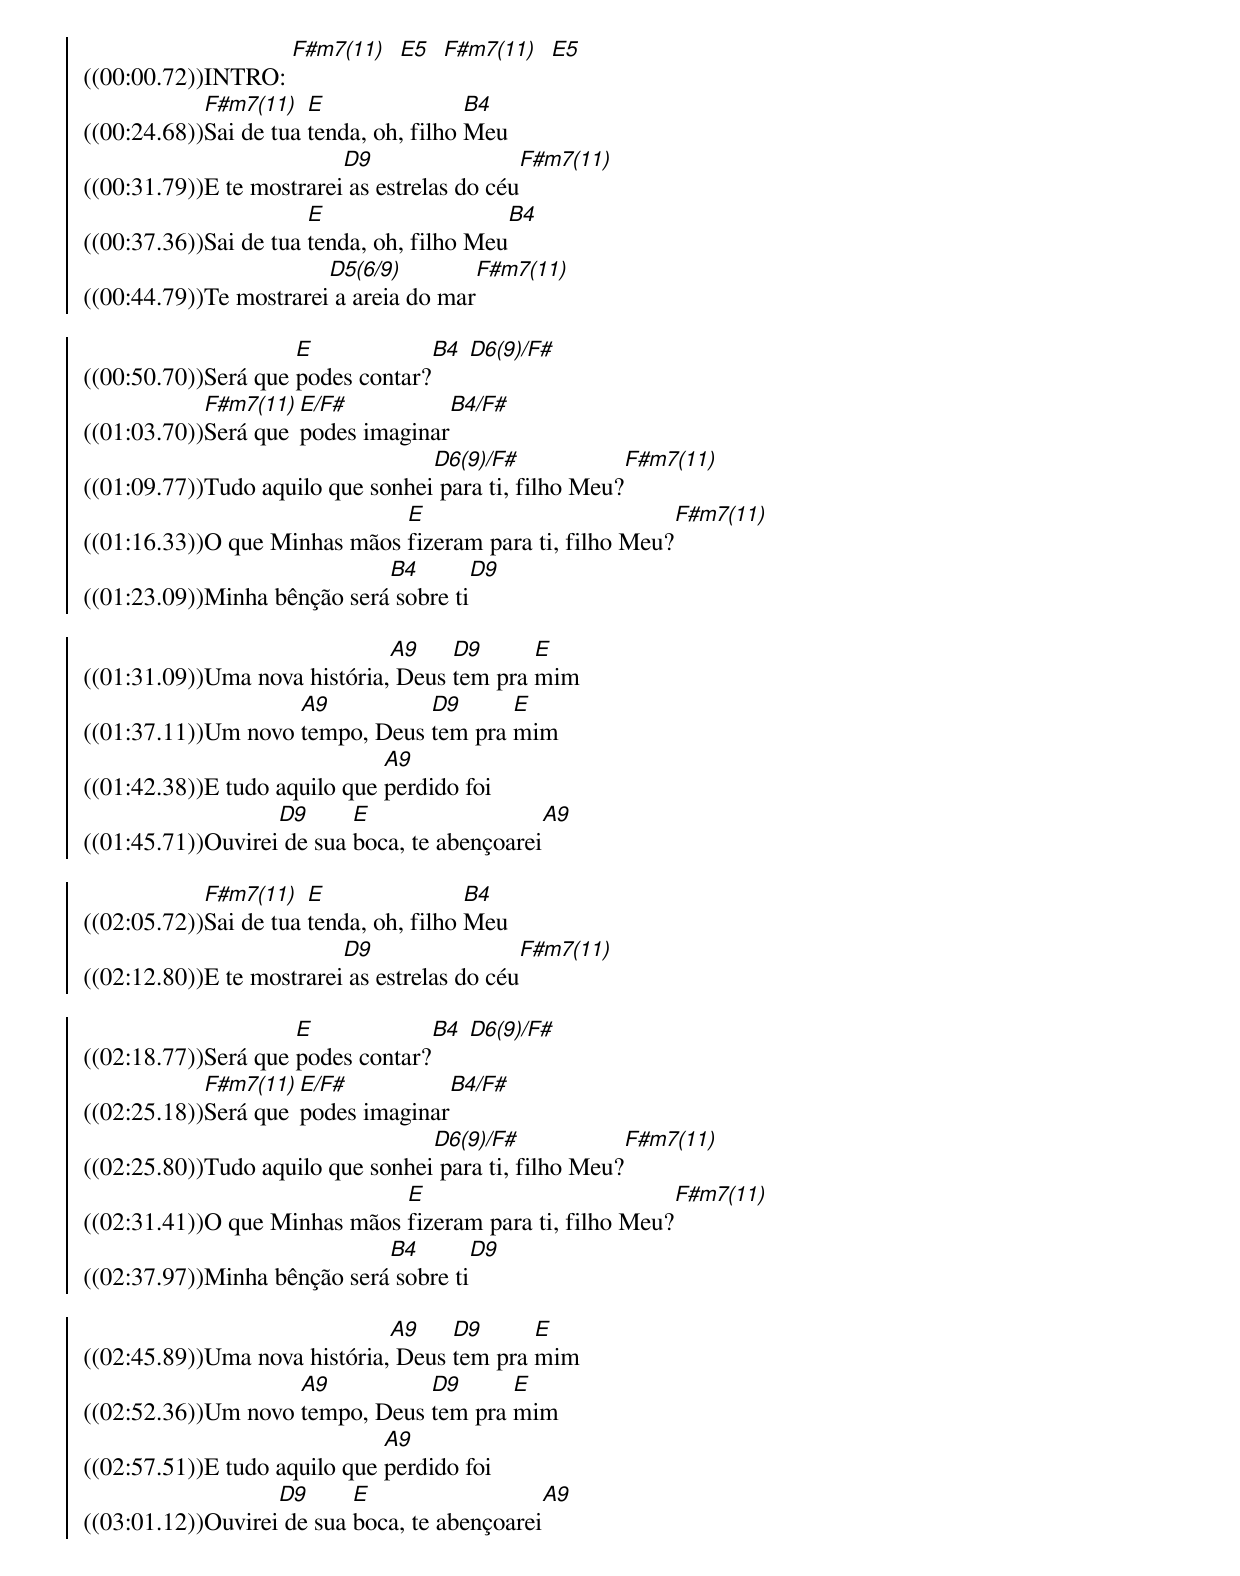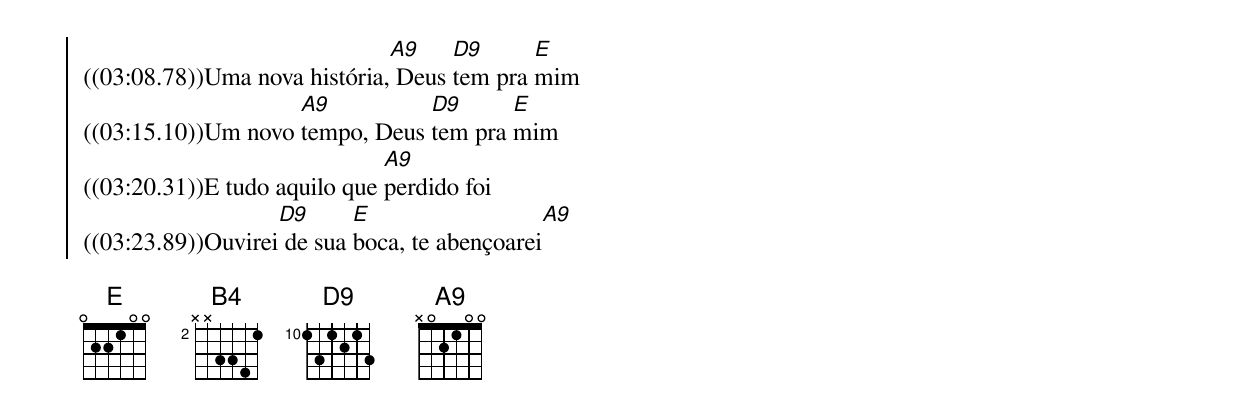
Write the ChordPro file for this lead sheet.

{soc}
((00:00.72))INTRO: [F#m7(11)]  [E5]  [F#m7(11)]  [E5]
((00:24.68))[F#m7(11)]Sai de tua [E]tenda, oh, filho [B4]Meu
((00:31.79))E te mostrarei[D9] as estrelas do céu[F#m7(11)]
((00:37.36))Sai de tua [E]tenda, oh, filho Meu[B4]
((00:44.79))Te mostrarei[D5(6/9)] a areia do mar[F#m7(11)]

((00:50.70))Será que [E]podes contar?[B4] [D6(9)/F#]
((01:03.70))[F#m7(11)]Será que [E/F#]podes imaginar[B4/F#]
((01:09.77))Tudo aquilo que sonhei[D6(9)/F#] para ti, filho Meu?[F#m7(11)]
((01:16.33))O que Minhas mãos [E]fizeram para ti, filho Meu?[F#m7(11)]
((01:23.09))Minha bênção será[B4] sobre ti[D9]

((01:31.09))Uma nova história,[A9] Deus [D9]tem pra [E]mim
((01:37.11))Um novo [A9]tempo, Deus [D9]tem pra [E]mim
((01:42.38))E tudo aquilo que [A9]perdido foi
((01:45.71))Ouvirei[D9] de sua [E]boca, te abençoarei[A9]

((02:05.72))[F#m7(11)]Sai de tua [E]tenda, oh, filho [B4]Meu
((02:12.80))E te mostrarei[D9] as estrelas do céu[F#m7(11)]

((02:18.77))Será que [E]podes contar?[B4] [D6(9)/F#]
((02:25.18))[F#m7(11)]Será que [E/F#]podes imaginar[B4/F#]
((02:25.80))Tudo aquilo que sonhei[D6(9)/F#] para ti, filho Meu?[F#m7(11)]
((02:31.41))O que Minhas mãos [E]fizeram para ti, filho Meu?[F#m7(11)]
((02:37.97))Minha bênção será[B4] sobre ti[D9]

((02:45.89))Uma nova história,[A9] Deus [D9]tem pra [E]mim
((02:52.36))Um novo [A9]tempo, Deus [D9]tem pra [E]mim
((02:57.51))E tudo aquilo que [A9]perdido foi
((03:01.12))Ouvirei[D9] de sua [E]boca, te abençoarei[A9]

((03:08.78))Uma nova história,[A9] Deus [D9]tem pra [E]mim
((03:15.10))Um novo [A9]tempo, Deus [D9]tem pra [E]mim
((03:20.31))E tudo aquilo que [A9]perdido foi
((03:23.89))Ouvirei[D9] de sua [E]boca, te abençoarei[A9]

{eoc}
